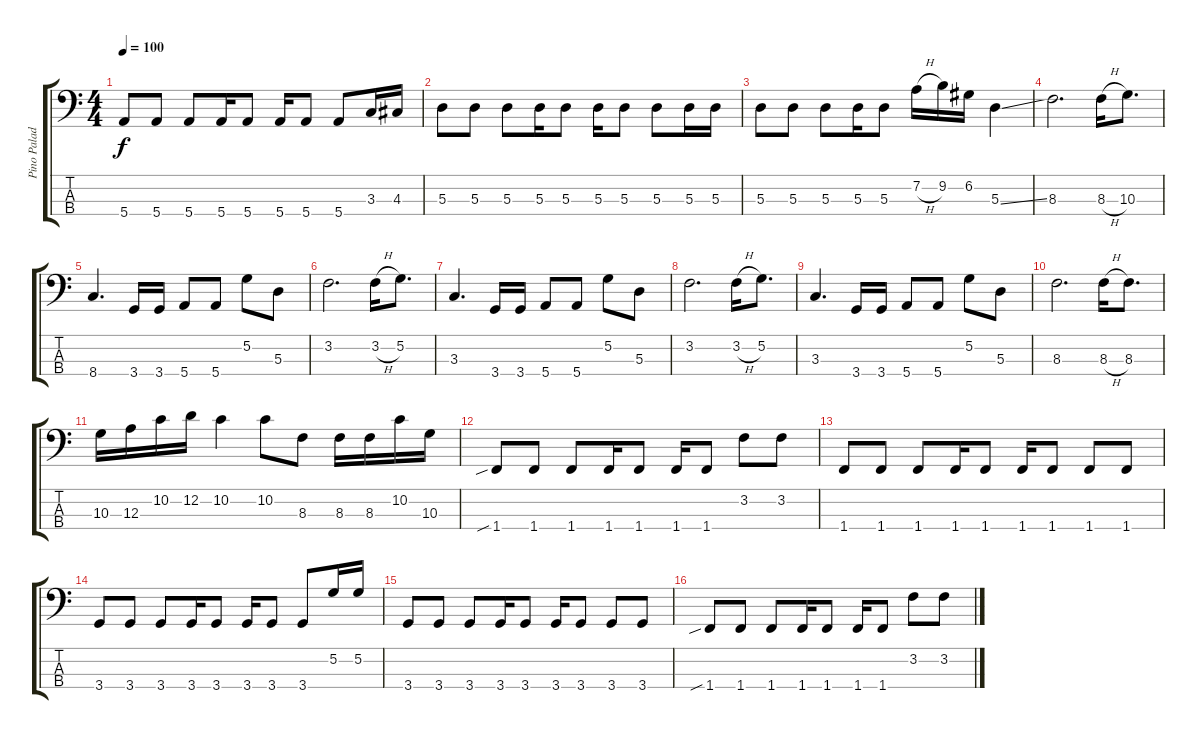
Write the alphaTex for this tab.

\track ("Pino Paladino" "Pino Palad") {instrument electricbassfinger}
\staff {score tabs}
\tuning (G2 D2 A1 E1) {hide}
\ts (4 4)
\tempo 100
\clef f4
\ks c
5.4.8{dy f} 5.4.8 5.4.8 5.4.16 5.4.8 5.4.16 5.4.8 5.4.8 3.3.16 4.3.16 |
5.3.8 5.3.8 5.3.8 5.3.16 5.3.8 5.3.16 5.3.8 5.3.8 5.3.16 5.3.16 |
5.3.8 5.3.8 5.3.8 5.3.16 5.3.8 7.2{h}.16 9.2.16 6.2.16 5.3{ss}.4 |
8.3.2{d} 8.3{h}.16 10.3.8{d} |
8.4.4{d} 3.4.16 3.4.16 5.4.8 5.4.8 5.2.8 5.3.8 |
3.2.2{d} 3.2{h}.16 5.2.8{d} |
3.3.4{d} 3.4.16 3.4.16 5.4.8 5.4.8 5.2.8 5.3.8 |
3.2.2{d} 3.2{h}.16 5.2.8{d} |
3.3.4{d} 3.4.16 3.4.16 5.4.8 5.4.8 5.2.8 5.3.8 |
8.3.2{d} 8.3{h}.16 8.3.8{d} |
10.3.16 12.3.16 10.2.16 12.2.16 10.2.4 10.2.8 8.3.8 8.3.16 8.3.16 10.2.16 10.3.16 |
1.4{sib}.8 1.4.8 1.4.8 1.4.16 1.4.8 1.4.16 1.4.8 3.2.8 3.2.8 |
1.4.8 1.4.8 1.4.8 1.4.16 1.4.8 1.4.16 1.4.8 1.4.8 1.4.8 |
3.4.8 3.4.8 3.4.8 3.4.16 3.4.8 3.4.16 3.4.8 3.4.8 5.2.16 5.2.16 |
3.4.8 3.4.8 3.4.8 3.4.16 3.4.8 3.4.16 3.4.8 3.4.8 3.4.8 |
1.4{sib}.8 1.4.8 1.4.8 1.4.16 1.4.8 1.4.16 1.4.8 3.2.8 3.2.8
